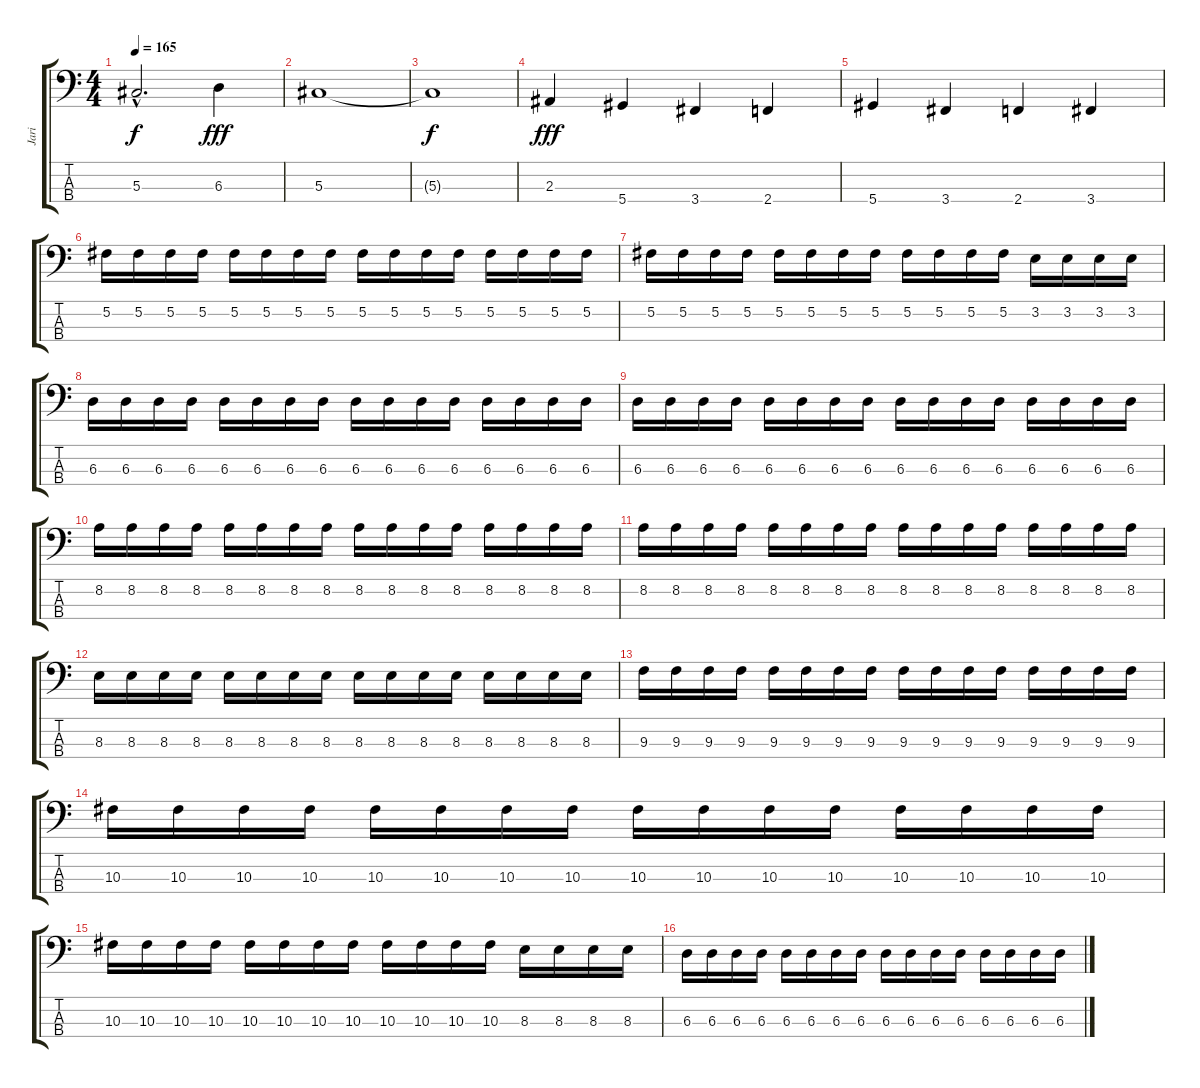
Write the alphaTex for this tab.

\track ("Jari" "Jari") {instrument electricbassfinger}
\staff {score tabs}
\tuning (Gb2 Db2 Ab1 Eb1) {hide}
\ts (4 4)
\tempo 165
\clef f4
\ks c
5.3{hac t}.2{d dy f} 6.3.4{dy fff} |
5.3.1 |
5.3{t}.1{dy f} |
2.3.4{dy fff} 5.4.4 3.4.4 2.4.4 |
5.4.4 3.4.4 2.4.4 3.4.4 |
5.2.16 5.2.16 5.2.16 5.2.16 5.2.16 5.2.16 5.2.16 5.2.16 5.2.16 5.2.16 5.2.16 5.2.16 5.2.16 5.2.16 5.2.16 5.2.16 |
5.2.16 5.2.16 5.2.16 5.2.16 5.2.16 5.2.16 5.2.16 5.2.16 5.2.16 5.2.16 5.2.16 5.2.16 3.2.16 3.2.16 3.2.16 3.2.16 |
6.3.16 6.3.16 6.3.16 6.3.16 6.3.16 6.3.16 6.3.16 6.3.16 6.3.16 6.3.16 6.3.16 6.3.16 6.3.16 6.3.16 6.3.16 6.3.16 |
6.3.16 6.3.16 6.3.16 6.3.16 6.3.16 6.3.16 6.3.16 6.3.16 6.3.16 6.3.16 6.3.16 6.3.16 6.3.16 6.3.16 6.3.16 6.3.16 |
8.2.16 8.2.16 8.2.16 8.2.16 8.2.16 8.2.16 8.2.16 8.2.16 8.2.16 8.2.16 8.2.16 8.2.16 8.2.16 8.2.16 8.2.16 8.2.16 |
8.2.16 8.2.16 8.2.16 8.2.16 8.2.16 8.2.16 8.2.16 8.2.16 8.2.16 8.2.16 8.2.16 8.2.16 8.2.16 8.2.16 8.2.16 8.2.16 |
8.3.16 8.3.16 8.3.16 8.3.16 8.3.16 8.3.16 8.3.16 8.3.16 8.3.16 8.3.16 8.3.16 8.3.16 8.3.16 8.3.16 8.3.16 8.3.16 |
9.3.16 9.3.16 9.3.16 9.3.16 9.3.16 9.3.16 9.3.16 9.3.16 9.3.16 9.3.16 9.3.16 9.3.16 9.3.16 9.3.16 9.3.16 9.3.16 |
10.3.16 10.3.16 10.3.16 10.3.16 10.3.16 10.3.16 10.3.16 10.3.16 10.3.16 10.3.16 10.3.16 10.3.16 10.3.16 10.3.16 10.3.16 10.3.16 |
10.3.16 10.3.16 10.3.16 10.3.16 10.3.16 10.3.16 10.3.16 10.3.16 10.3.16 10.3.16 10.3.16 10.3.16 8.3.16 8.3.16 8.3.16 8.3.16 |
6.3.16 6.3.16 6.3.16 6.3.16 6.3.16 6.3.16 6.3.16 6.3.16 6.3.16 6.3.16 6.3.16 6.3.16 6.3.16 6.3.16 6.3.16 6.3.16
